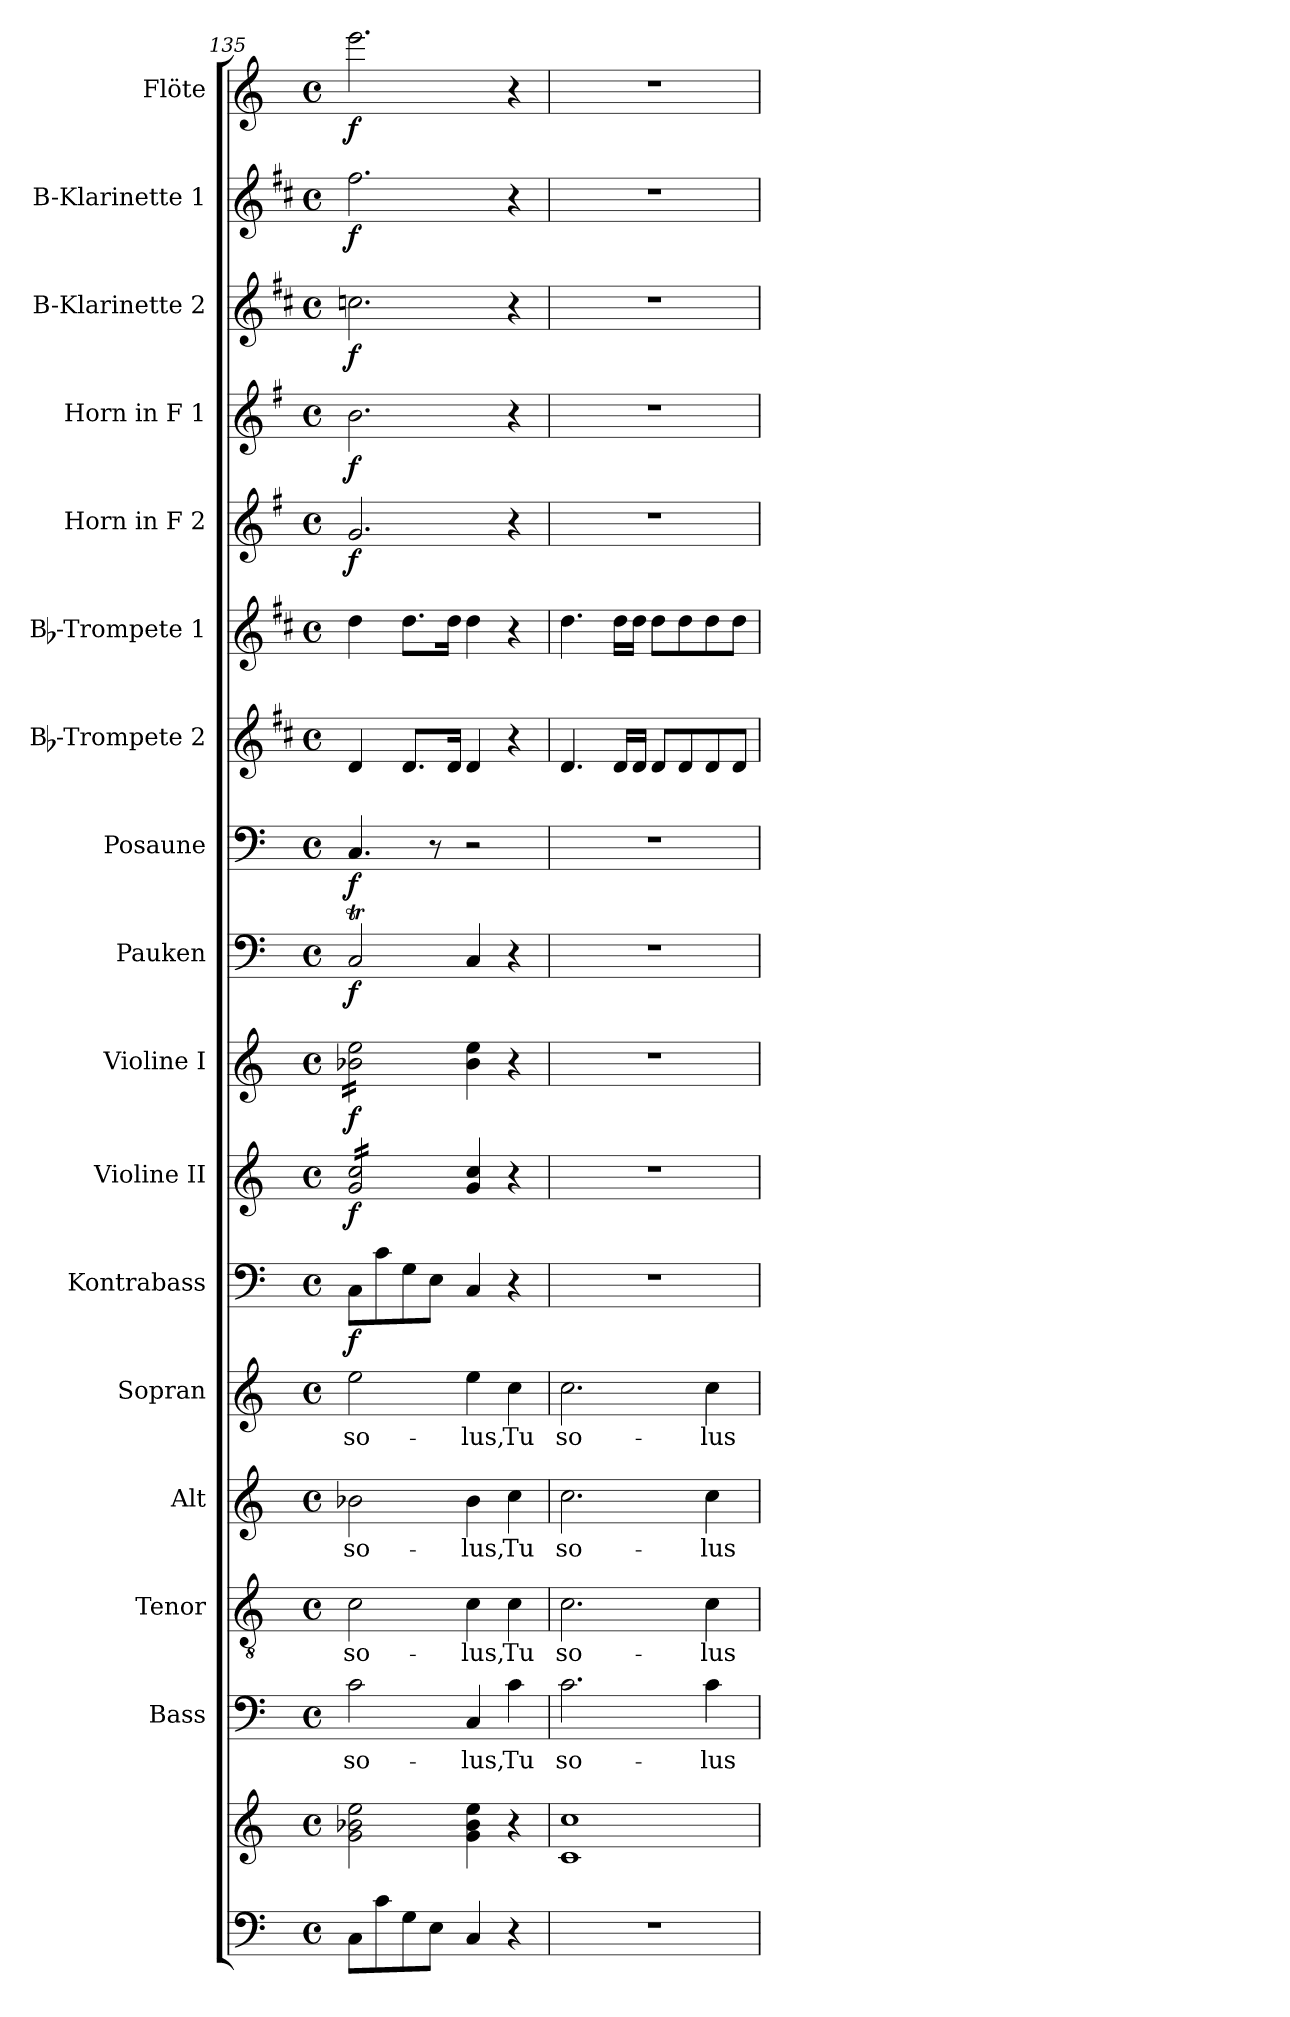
**kern	**kern	**kern	**text	**kern	**text	**kern	**text	**kern	**text	**kern	**dynam	**kern	**dynam	**kern	**dynam	**kern	**dynam	**kern	**dynam	**kern	**kern	**kern	**dynam	**kern	**dynam	**kern	**dynam	**kern	**dynam	**kern	**dynam
*part17	*part17	*part16	*part16	*part15	*part15	*part14	*part14	*part13	*part13	*part12	*part12	*part11	*part11	*part10	*part10	*part9	*part9	*part8	*part8	*part7	*part6	*part5	*part5	*part4	*part4	*part3	*part3	*part2	*part2	*part1	*part1
*staff18	*staff17	*staff16	*staff16	*staff15	*staff15	*staff14	*staff14	*staff13	*staff13	*staff12	*staff12	*staff11	*staff11	*staff10	*staff10	*staff9	*staff9	*staff8	*staff8	*staff7	*staff6	*staff5	*staff5	*staff4	*staff4	*staff3	*staff3	*staff2	*staff2	*staff1	*staff1
*	*	*I"Bass	*	*I"Tenor	*	*I"Alt	*	*I"Sopran	*	*I"Kontrabass	*	*I"Violine II	*	*I"Violine I	*	*I"Pauken	*	*I"Posaune	*	*I"Bb-Trompete 2	*I"Bb-Trompete 1	*I"Horn in F 2	*	*I"Horn in F 1	*	*I"B-Klarinette 2	*	*I"B-Klarinette 1	*	*I"Flöte	*
*	*	*I'B.	*	*I'T.	*	*I'A.	*	*I'S.	*	*I'Kb.	*	*I'Vl. II	*	*I'Vl. I	*	*I'Pk.	*	*I'Pos.	*	*I'Bb Trp. 2	*I'Bb Trp. 1	*I'Hrn. 2	*	*I'Hrn. 1	*	*I'B Kl. 2	*	*I'B Kl. 1	*	*I'Fl.	*
*clefF4	*clefG2	*clefF4	*	*clefGv2	*	*clefG2	*	*clefG2	*	*clefF4	*	*clefG2	*	*clefG2	*	*clefF4	*	*clefF4	*	*clefG2	*clefG2	*clefG2	*	*clefG2	*	*clefG2	*	*clefG2	*	*clefG2	*
*	*	*	*	*	*	*	*	*	*	*ITrd7c12	*	*	*	*	*	*	*	*	*	*ITrd1c2	*ITrd1c2	*ITrd4c7	*	*ITrd4c7	*	*ITrd1c2	*	*ITrd1c2	*	*	*
*k[]	*k[]	*k[]	*	*k[]	*	*k[]	*	*k[]	*	*k[]	*	*k[]	*	*k[]	*	*k[]	*	*k[]	*	*k[]	*k[]	*k[]	*	*k[]	*	*k[]	*	*k[]	*	*k[]	*
*C:	*C:	*C:	*	*C:	*	*C:	*	*C:	*	*C:	*	*C:	*	*C:	*	*C:	*	*C:	*	*C:	*C:	*C:	*	*C:	*	*C:	*	*C:	*	*C:	*
*M4/4	*M4/4	*M4/4	*	*M4/4	*	*M4/4	*	*M4/4	*	*M4/4	*	*M4/4	*	*M4/4	*	*M4/4	*	*M4/4	*	*M4/4	*M4/4	*M4/4	*	*M4/4	*	*M4/4	*	*M4/4	*	*M4/4	*
*met(c)	*met(c)	*met(c)	*	*met(c)	*	*met(c)	*	*met(c)	*	*met(c)	*	*met(c)	*	*met(c)	*	*met(c)	*	*met(c)	*	*met(c)	*met(c)	*met(c)	*	*met(c)	*	*met(c)	*	*met(c)	*	*met(c)	*
=135	=135	=135	=135	=135	=135	=135	=135	=135	=135	=135	=135	=135	=135	=135	=135	=135	=135	=135	=135	=135	=135	=135	=135	=135	=135	=135	=135	=135	=135	=135	=135
!	!	!	!LO:LY:b	!	!LO:LY:b	!	!LO:LY:b	!	!LO:LY:b	!	!LO:DY:b	!	!LO:DY:b	!	!LO:DY:b	!	!LO:DY:b	!	!LO:DY:b	!	!	!	!LO:DY:b	!	!LO:DY:b	!	!LO:DY:b	!	!LO:DY:b	!	!LO:DY:b
*	*	*	*	*	*	*	*	*	*	*	*	*tremolo	*	*	*	*	*	*	*	*	*	*	*	*	*	*	*	*	*	*	*
*	*	*	*	*	*	*	*	*	*	*	*	*	*	*tremolo	*	*	*	*	*	*	*	*	*	*	*	*	*	*	*	*	*
8C\L	2g\ 2b-X\ 2ee\	2c\	so-	2c\	so-	2b-X\	so-	2ee\	so-	8CC\L	f	16g/ 16cc/LL	f	16b-X\ 16ee\LL	f	2CT/	f	4.C/	f	4c/	4cc\	2.c/	f	2.e\	f	2.b-X\	f	2.ee\	f	2.eee\	f
.	.	.	.	.	.	.	.	.	.	.	.	16g/ 16cc/	.	16b-X\ 16ee\	.	.	.	.	.	.	.	.	.	.	.	.	.	.	.	.	.
8c\	.	.	.	.	.	.	.	.	.	8C\	.	16g/ 16cc/	.	16b-X\ 16ee\	.	.	.	.	.	.	.	.	.	.	.	.	.	.	.	.	.
.	.	.	.	.	.	.	.	.	.	.	.	16g/ 16cc/	.	16b-X\ 16ee\	.	.	.	.	.	.	.	.	.	.	.	.	.	.	.	.	.
8G\	.	.	.	.	.	.	.	.	.	8GG\	.	16g/ 16cc/	.	16b-X\ 16ee\	.	.	.	.	.	8.c/L	8.cc\L	.	.	.	.	.	.	.	.	.	.
.	.	.	.	.	.	.	.	.	.	.	.	16g/ 16cc/	.	16b-X\ 16ee\	.	.	.	.	.	.	.	.	.	.	.	.	.	.	.	.	.
8E\J	.	.	.	.	.	.	.	.	.	8EE\J	.	16g/ 16cc/	.	16b-X\ 16ee\	.	.	.	8r	.	.	.	.	.	.	.	.	.	.	.	.	.
.	.	.	.	.	.	.	.	.	.	.	.	16g/ 16cc/JJ	.	16b-X\ 16ee\JJ	.	.	.	.	.	16c/Jk	16cc\Jk	.	.	.	.	.	.	.	.	.	.
*	*	*	*	*	*	*	*	*	*	*	*	*	*	*Xtremolo	*	*	*	*	*	*	*	*	*	*	*	*	*	*	*	*	*
*	*	*	*	*	*	*	*	*	*	*	*	*Xtremolo	*	*	*	*	*	*	*	*	*	*	*	*	*	*	*	*	*	*	*
!	!	!	!LO:LY:b	!	!LO:LY:b	!	!LO:LY:b	!	!LO:LY:b	!	!	!	!	!	!	!	!	!	!	!	!	!	!	!	!	!	!	!	!	!	!
4C/	4g\ 4b-\ 4ee\	4C/	-lus,	4c\	-lus,	4b-\	-lus,	4ee\	-lus,	4CC/	.	4g/ 4cc/	.	4b-\ 4ee\	.	4CTTT/	.	2r	.	4c/	4cc\	.	.	.	.	.	.	.	.	.	.
!	!	!	!LO:LY:b	!	!LO:LY:b	!	!LO:LY:b	!	!LO:LY:b	!	!	!	!	!	!	!	!	!	!	!	!	!	!	!	!	!	!	!	!	!	!
4r	4r	4c\	Tu	4c\	Tu	4cc\	Tu	4cc\	Tu	4r	.	4r	.	4r	.	4r	.	.	.	4r	4r	4r	.	4r	.	4r	.	4r	.	4r	.
!!LO:PB:g=z
=136	=136	=136	=136	=136	=136	=136	=136	=136	=136	=136	=136	=136	=136	=136	=136	=136	=136	=136	=136	=136	=136	=136	=136	=136	=136	=136	=136	=136	=136	=136	=136
!	!	!	!LO:LY:b	!	!LO:LY:b	!	!LO:LY:b	!	!LO:LY:b	!	!	!	!	!	!	!	!	!	!	!	!	!	!	!	!	!	!	!	!	!	!
1r	1c 1cc	2.c\	so-	2.c\	so-	2.cc\	so-	2.cc\	so-	1r	.	1r	.	1r	.	1r	.	1r	.	4.c/	4.cc\	1r	.	1r	.	1r	.	1r	.	1r	.
.	.	.	.	.	.	.	.	.	.	.	.	.	.	.	.	.	.	.	.	16c/LL	16cc\LL	.	.	.	.	.	.	.	.	.	.
.	.	.	.	.	.	.	.	.	.	.	.	.	.	.	.	.	.	.	.	16c/JJ	16cc\JJ	.	.	.	.	.	.	.	.	.	.
.	.	.	.	.	.	.	.	.	.	.	.	.	.	.	.	.	.	.	.	8c/L	8cc\L	.	.	.	.	.	.	.	.	.	.
.	.	.	.	.	.	.	.	.	.	.	.	.	.	.	.	.	.	.	.	8c/	8cc\	.	.	.	.	.	.	.	.	.	.
!	!	!	!LO:LY:b	!	!LO:LY:b	!	!LO:LY:b	!	!LO:LY:b	!	!	!	!	!	!	!	!	!	!	!	!	!	!	!	!	!	!	!	!	!	!
.	.	4c\	-lus	4c\	-lus	4cc\	-lus	4cc\	-lus	.	.	.	.	.	.	.	.	.	.	8c/	8cc\	.	.	.	.	.	.	.	.	.	.
.	.	.	.	.	.	.	.	.	.	.	.	.	.	.	.	.	.	.	.	8c/J	8cc\J	.	.	.	.	.	.	.	.	.	.
=	=	=	=	=	=	=	=	=	=	=	=	=	=	=	=	=	=	=	=	=	=	=	=	=	=	=	=	=	=	=	=
*-	*-	*-	*-	*-	*-	*-	*-	*-	*-	*-	*-	*-	*-	*-	*-	*-	*-	*-	*-	*-	*-	*-	*-	*-	*-	*-	*-	*-	*-	*-	*-
